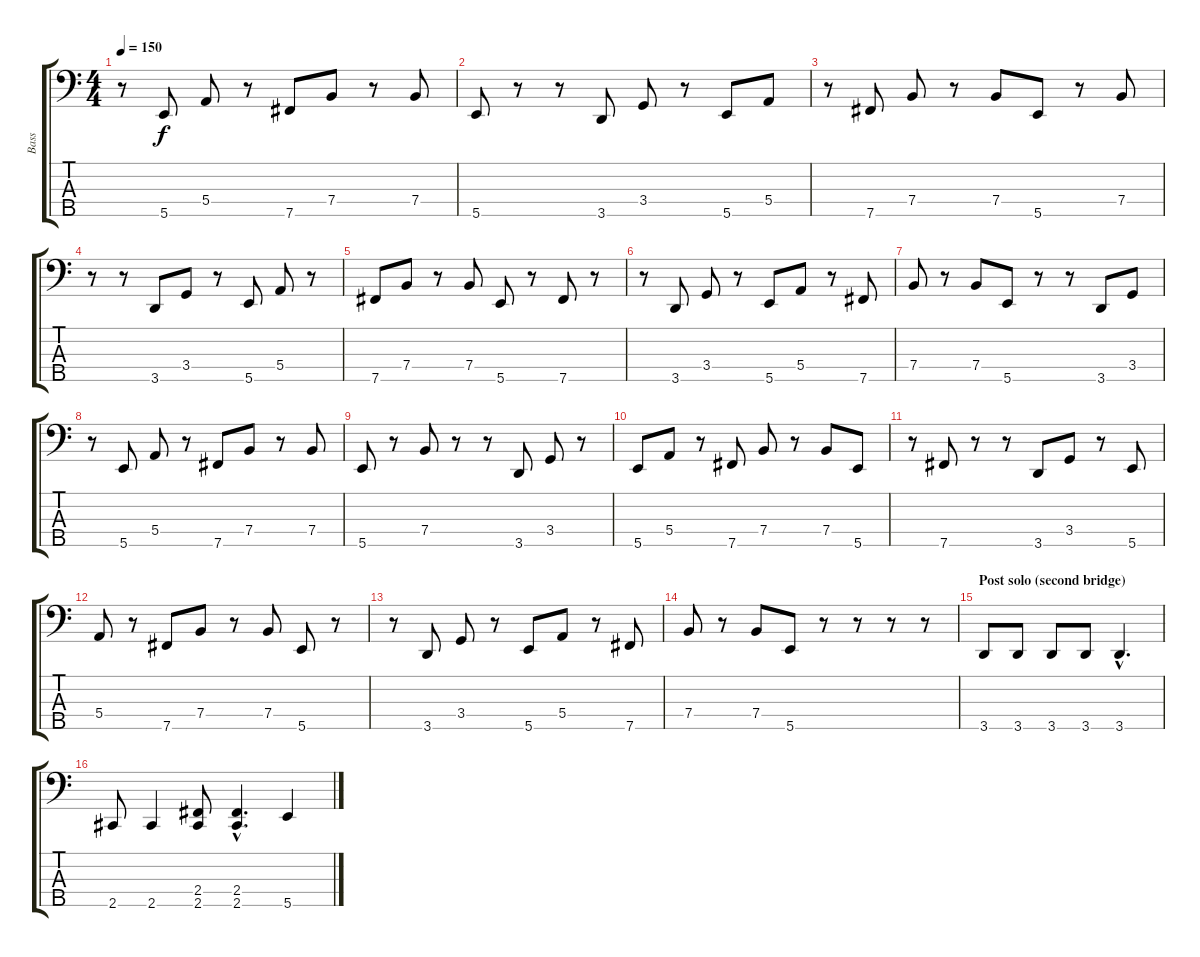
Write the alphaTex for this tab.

\track ("Bass" "Bass") {instrument acousticbass}
\staff {score tabs}
\tuning (G2 D2 A1 E1 B0) {hide}
\ts (4 4)
\tempo 150
\clef f4
\ks c
r.8{dy f} 5.5.8 5.4.8 r.8 7.5.8 7.4.8 r.8 7.4.8 |
5.5.8 r.8 r.8 3.5.8 3.4.8 r.8 5.5.8 5.4.8 |
r.8 7.5.8 7.4.8 r.8 7.4.8 5.5.8 r.8 7.4.8 |
r.8 r.8 3.5.8 3.4.8 r.8 5.5.8 5.4.8 r.8 |
7.5.8 7.4.8 r.8 7.4.8 5.5.8 r.8 7.5.8 r.8 |
r.8 3.5.8 3.4.8 r.8 5.5.8 5.4.8 r.8 7.5.8 |
7.4.8 r.8 7.4.8 5.5.8 r.8 r.8 3.5.8 3.4.8 |
r.8 5.5.8 5.4.8 r.8 7.5.8 7.4.8 r.8 7.4.8 |
5.5.8 r.8 7.4.8 r.8 r.8 3.5.8 3.4.8 r.8 |
5.5.8 5.4.8 r.8 7.5.8 7.4.8 r.8 7.4.8 5.5.8 |
r.8 7.5.8 r.8 r.8 3.5.8 3.4.8 r.8 5.5.8 |
5.4.8 r.8 7.5.8 7.4.8 r.8 7.4.8 5.5.8 r.8 |
r.8 3.5.8 3.4.8 r.8 5.5.8 5.4.8 r.8 7.5.8 |
7.4.8 r.8 7.4.8 5.5.8 r.8 r.8 r.8 r.8 |
\section ("" "Post solo (second bridge)")
3.5.8{instrument electricbassfinger} 3.5.8 3.5.8 3.5.8 3.5{hac}.4{d} |
2.5.8 2.5.4 (2.4 2.5).8 (2.4{hac} 2.5{hac}).4{d} 5.5.4
